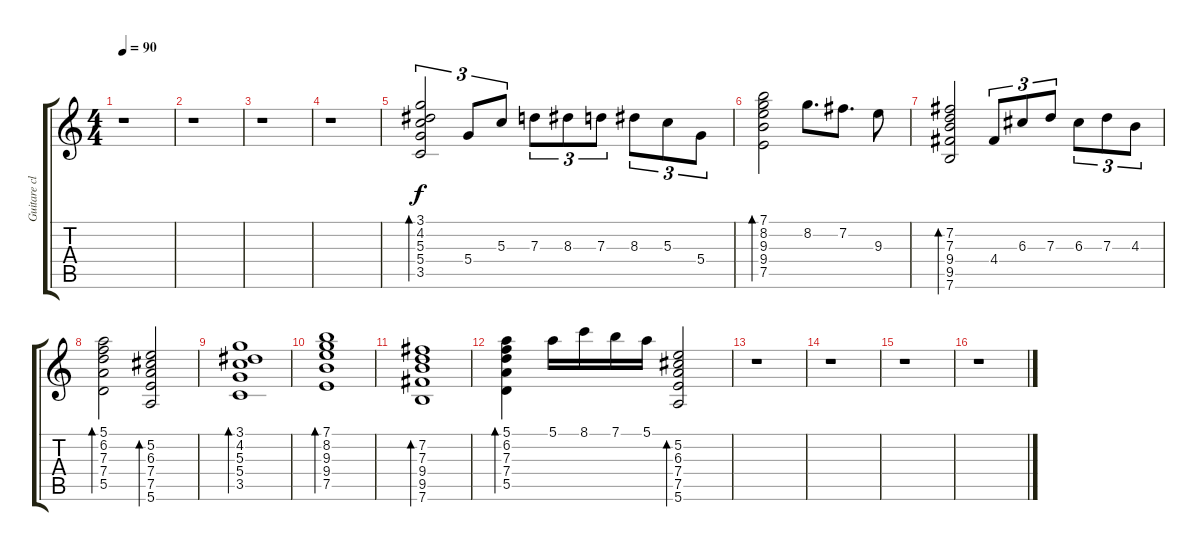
\track ("Guitare clean" "Guitare cl") {instrument acousticguitarnylon}
\staff {score tabs}
\tuning (E4 B3 G3 D3 A2 E2) {hide}
\ts (4 4)
\tempo 90
\clef g2
\ks c
r.1{dy f} |
r.1 |
r.1 |
r.1 |
(3.1 4.2 5.3 5.4 3.5).2{tu (3 2) bd 60} 5.4.8{tu (3 2)} 5.3.8{tu (3 2)} 7.3.8{tu (3 2)} 8.3.8{tu (3 2)} 7.3.8{tu (3 2)} 8.3.8{tu (3 2)} 5.3.8{tu (3 2)} 5.4.8{tu (3 2)} |
(7.1 8.2 9.3 9.4 7.5).2{bd 60} 8.2.8{d} 7.2.8{d} 9.3.8 |
(7.2 7.3 9.4 9.5 7.6).2{bd 60} 4.4.8{tu (3 2)} 6.3.8{tu (3 2)} 7.3.8{tu (3 2)} 6.3.8{tu (3 2)} 7.3.8{tu (3 2)} 4.3.8{tu (3 2)} |
(5.1 6.2 7.3 7.4 5.5).2{bd 60} (5.2 6.3 7.4 7.5 5.6).2{bd 60} |
(3.1 4.2 5.3 5.4 3.5).1{bd 60} |
(7.1 8.2 9.3 9.4 7.5).1{bd 60} |
(7.2 7.3 9.4 9.5 7.6).1{bd 60} |
(5.1 6.2 7.3 7.4 5.5).4{bd 60} 5.1.16 8.1.16 7.1.16 5.1.16 (5.2 6.3 7.4 7.5 5.6).2{bd 60} |
r.1 |
r.1 |
r.1 |
r.1
